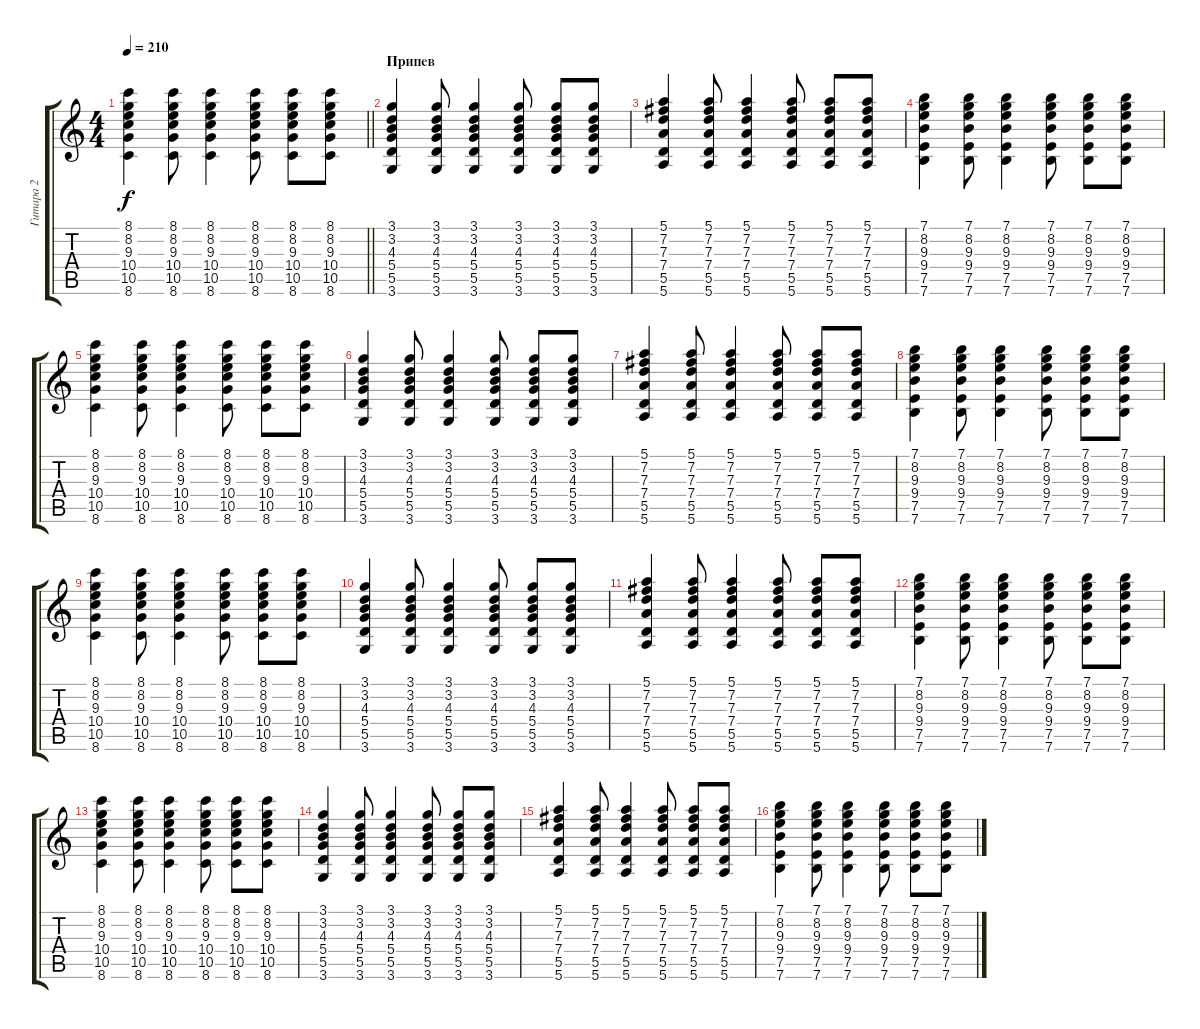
\track ("Гитара 2" "Гитара 2") {instrument electricguitarclean}
\staff {score tabs}
\tuning (E4 B3 G3 D3 A2 E2) {hide}
\ts (4 4)
\tempo 210
\clef g2
\barLineRight lightlight
\ks c
(8.1 8.2 9.3 10.4 10.5 8.6).4{dy f} (8.1 8.2 9.3 10.4 10.5 8.6).8 (8.1 8.2 9.3 10.4 10.5 8.6).4 (8.1 8.2 9.3 10.4 10.5 8.6).8 (8.1 8.2 9.3 10.4 10.5 8.6).8 (8.1 8.2 9.3 10.4 10.5 8.6).8 |
\section ("" "Припев")
(3.1 3.2 4.3 5.4 5.5 3.6).4 (3.1 3.2 4.3 5.4 5.5 3.6).8 (3.1 3.2 4.3 5.4 5.5 3.6).4 (3.1 3.2 4.3 5.4 5.5 3.6).8 (3.1 3.2 4.3 5.4 5.5 3.6).8 (3.1 3.2 4.3 5.4 5.5 3.6).8 |
(5.1 7.2 7.3 7.4 5.5 5.6).4 (5.1 7.2 7.3 7.4 5.5 5.6).8 (5.1 7.2 7.3 7.4 5.5 5.6).4 (5.1 7.2 7.3 7.4 5.5 5.6).8 (5.1 7.2 7.3 7.4 5.5 5.6).8 (5.1 7.2 7.3 7.4 5.5 5.6).8 |
(7.1 8.2 9.3 9.4 7.5 7.6).4 (7.1 8.2 9.3 9.4 7.5 7.6).8 (7.1 8.2 9.3 9.4 7.5 7.6).4 (7.1 8.2 9.3 9.4 7.5 7.6).8 (7.1 8.2 9.3 9.4 7.5 7.6).8 (7.1 8.2 9.3 9.4 7.5 7.6).8 |
(8.1 8.2 9.3 10.4 10.5 8.6).4 (8.1 8.2 9.3 10.4 10.5 8.6).8 (8.1 8.2 9.3 10.4 10.5 8.6).4 (8.1 8.2 9.3 10.4 10.5 8.6).8 (8.1 8.2 9.3 10.4 10.5 8.6).8 (8.1 8.2 9.3 10.4 10.5 8.6).8 |
(3.1 3.2 4.3 5.4 5.5 3.6).4 (3.1 3.2 4.3 5.4 5.5 3.6).8 (3.1 3.2 4.3 5.4 5.5 3.6).4 (3.1 3.2 4.3 5.4 5.5 3.6).8 (3.1 3.2 4.3 5.4 5.5 3.6).8 (3.1 3.2 4.3 5.4 5.5 3.6).8 |
(5.1 7.2 7.3 7.4 5.5 5.6).4 (5.1 7.2 7.3 7.4 5.5 5.6).8 (5.1 7.2 7.3 7.4 5.5 5.6).4 (5.1 7.2 7.3 7.4 5.5 5.6).8 (5.1 7.2 7.3 7.4 5.5 5.6).8 (5.1 7.2 7.3 7.4 5.5 5.6).8 |
(7.1 8.2 9.3 9.4 7.5 7.6).4 (7.1 8.2 9.3 9.4 7.5 7.6).8 (7.1 8.2 9.3 9.4 7.5 7.6).4 (7.1 8.2 9.3 9.4 7.5 7.6).8 (7.1 8.2 9.3 9.4 7.5 7.6).8 (7.1 8.2 9.3 9.4 7.5 7.6).8 |
(8.1 8.2 9.3 10.4 10.5 8.6).4 (8.1 8.2 9.3 10.4 10.5 8.6).8 (8.1 8.2 9.3 10.4 10.5 8.6).4 (8.1 8.2 9.3 10.4 10.5 8.6).8 (8.1 8.2 9.3 10.4 10.5 8.6).8 (8.1 8.2 9.3 10.4 10.5 8.6).8 |
(3.1 3.2 4.3 5.4 5.5 3.6).4 (3.1 3.2 4.3 5.4 5.5 3.6).8 (3.1 3.2 4.3 5.4 5.5 3.6).4 (3.1 3.2 4.3 5.4 5.5 3.6).8 (3.1 3.2 4.3 5.4 5.5 3.6).8 (3.1 3.2 4.3 5.4 5.5 3.6).8 |
(5.1 7.2 7.3 7.4 5.5 5.6).4 (5.1 7.2 7.3 7.4 5.5 5.6).8 (5.1 7.2 7.3 7.4 5.5 5.6).4 (5.1 7.2 7.3 7.4 5.5 5.6).8 (5.1 7.2 7.3 7.4 5.5 5.6).8 (5.1 7.2 7.3 7.4 5.5 5.6).8 |
(7.1 8.2 9.3 9.4 7.5 7.6).4 (7.1 8.2 9.3 9.4 7.5 7.6).8 (7.1 8.2 9.3 9.4 7.5 7.6).4 (7.1 8.2 9.3 9.4 7.5 7.6).8 (7.1 8.2 9.3 9.4 7.5 7.6).8 (7.1 8.2 9.3 9.4 7.5 7.6).8 |
(8.1 8.2 9.3 10.4 10.5 8.6).4 (8.1 8.2 9.3 10.4 10.5 8.6).8 (8.1 8.2 9.3 10.4 10.5 8.6).4 (8.1 8.2 9.3 10.4 10.5 8.6).8 (8.1 8.2 9.3 10.4 10.5 8.6).8 (8.1 8.2 9.3 10.4 10.5 8.6).8 |
(3.1 3.2 4.3 5.4 5.5 3.6).4 (3.1 3.2 4.3 5.4 5.5 3.6).8 (3.1 3.2 4.3 5.4 5.5 3.6).4 (3.1 3.2 4.3 5.4 5.5 3.6).8 (3.1 3.2 4.3 5.4 5.5 3.6).8 (3.1 3.2 4.3 5.4 5.5 3.6).8 |
(5.1 7.2 7.3 7.4 5.5 5.6).4 (5.1 7.2 7.3 7.4 5.5 5.6).8 (5.1 7.2 7.3 7.4 5.5 5.6).4 (5.1 7.2 7.3 7.4 5.5 5.6).8 (5.1 7.2 7.3 7.4 5.5 5.6).8 (5.1 7.2 7.3 7.4 5.5 5.6).8 |
(7.1 8.2 9.3 9.4 7.5 7.6).4 (7.1 8.2 9.3 9.4 7.5 7.6).8 (7.1 8.2 9.3 9.4 7.5 7.6).4 (7.1 8.2 9.3 9.4 7.5 7.6).8 (7.1 8.2 9.3 9.4 7.5 7.6).8 (7.1 8.2 9.3 9.4 7.5 7.6).8
